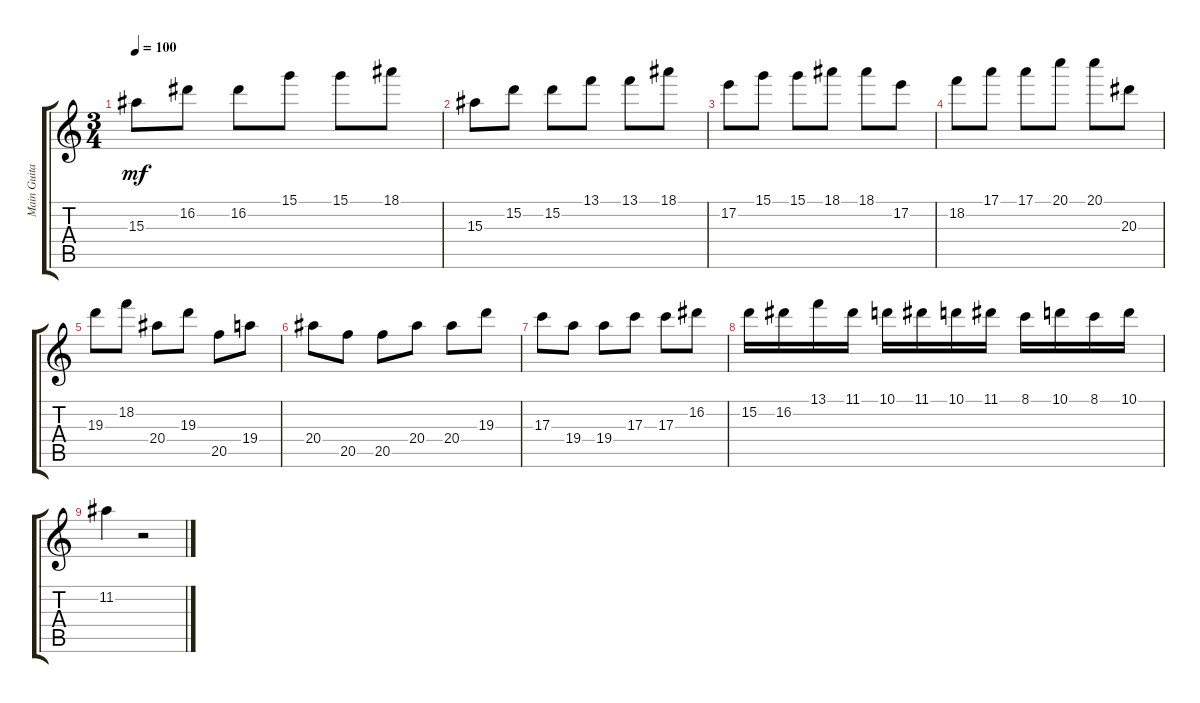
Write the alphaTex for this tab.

\track ("Main Guitar" "Main Guita") {instrument acousticguitarsteel}
\staff {score tabs}
\tuning (E4 B3 G3 D3 A2 E2) {hide}
\ts (3 4)
\tempo 100
\clef g2
\ks c
15.3.8{dy mf} 16.2.8 16.2.8 15.1.8 15.1.8 18.1.8 |
15.3.8 15.2.8 15.2.8 13.1.8 13.1.8 18.1.8 |
17.2.8 15.1.8 15.1.8 18.1.8 18.1.8 17.2.8 |
18.2.8 17.1.8 17.1.8 20.1.8 20.1.8 20.3.8 |
19.3.8 18.2.8 20.4.8 19.3.8 20.5.8 19.4.8 |
20.4.8 20.5.8 20.5.8 20.4.8 20.4.8 19.3.8 |
17.3.8 19.4.8 19.4.8 17.3.8 17.3.8 16.2.8 |
15.2.16 16.2.16 13.1.16 11.1.16 10.1.16 11.1.16 10.1.16 11.1.16 8.1.16 10.1.16 8.1.16 10.1.16 |
11.2.4 r.2
